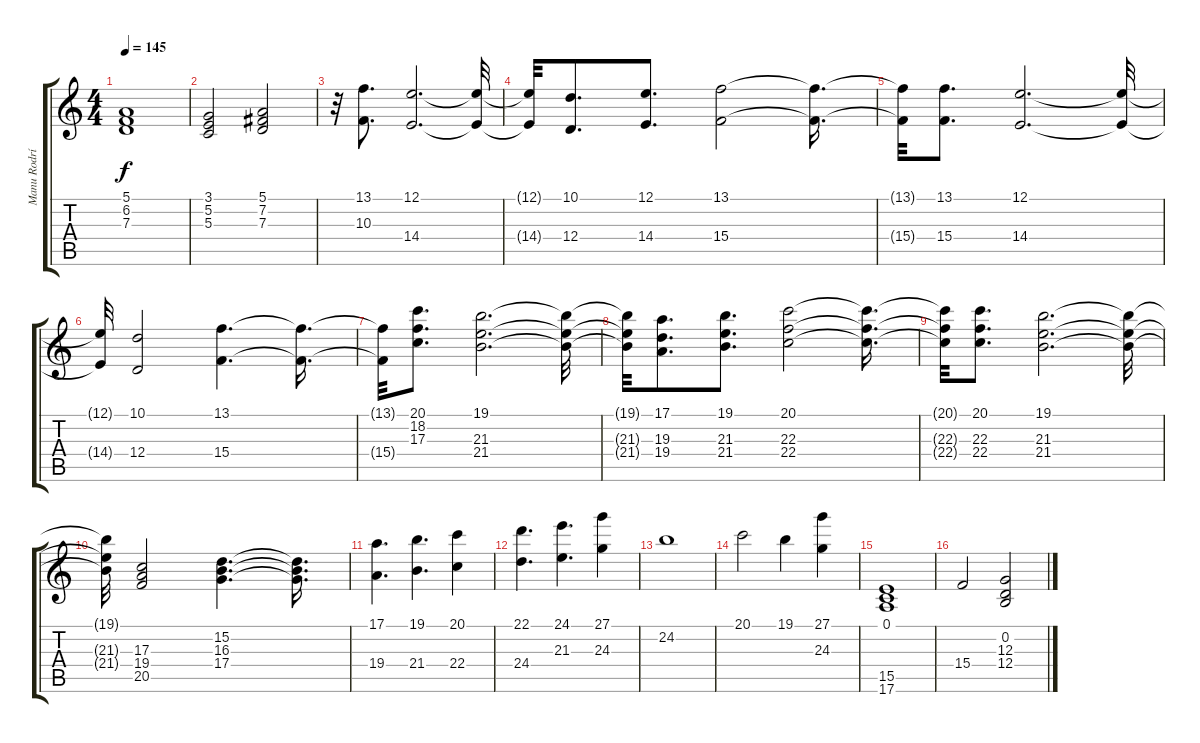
\track ("Manu Rodríguez" "Manu Rodrí") {instrument stringensemble1}
\staff {score tabs}
\tuning (E4 B3 G3 D3 A2 E2) {hide}
\ts (4 4)
\tempo 145
\clef g2
\ks c
(5.1 6.2 7.3).1{dy f} |
(3.1 5.2 5.3).2 (5.1 7.2 7.3).2 |
r.32 (13.1 10.3).8{d} (12.1 14.4).2{d} (12.1{t} 14.4{t}).32 |
(12.1{t} 14.4{t}).32 (10.1 12.4).8{d} (12.1 14.4).8{d} (13.1 15.4).2 (13.1{t} 15.4{t}).16{d} |
(13.1{t} 15.4{t}).32 (13.1 15.4).8{d} (12.1 14.4).2{d} (12.1{t} 14.4{t}).32 |
(12.1{t} 14.4{t}).32 (10.1 12.4).2 (13.1 15.4).4{d} (13.1{t} 15.4{t}).16{d} |
(13.1{t} 15.4{t}).32 (20.1 18.2 17.3).8{d} (19.1 21.3 21.4).2{d} (19.1{t} 21.3{t} 21.4{t}).32 |
(19.1{t} 21.3{t} 21.4{t}).32 (17.1 19.3 19.4).8{d} (19.1 21.3 21.4).8{d} (20.1 22.3 22.4).2 (20.1{t} 22.3{t} 22.4{t}).16{d} |
(20.1{t} 22.3{t} 22.4{t}).32 (20.1 22.3 22.4).8{d} (19.1 21.3 21.4).2{d} (19.1{t} 21.3{t} 21.4{t}).32 |
(19.1{t} 21.3{t} 21.4{t}).32 (17.3 19.4 20.5).2 (15.2 16.3 17.4).4{d} (15.2{t} 16.3{t} 17.4{t}).16{d} |
(17.1 19.4).4{d} (19.1 21.4).4{d} (20.1 22.4).4 |
(22.1 24.4).4{d} (24.1 21.3).4{d} (27.1 24.3).4 |
24.2.1 |
20.1.2 19.1.4 (27.1 24.3).4 |
(0.1 15.5 17.6).1 |
15.4.2 (0.2 12.3 12.4).2
